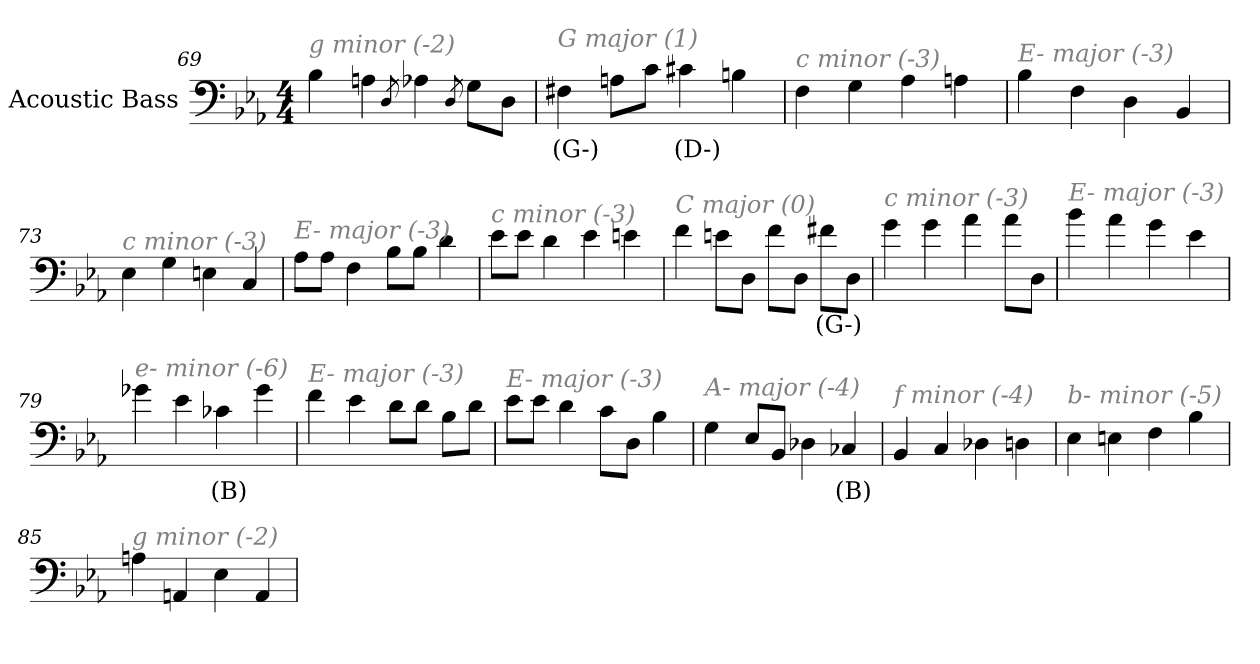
**kern	**text
*part1	*part1
*staff1	*staff1
*I"Acoustic Bass	*
*clefF4	*
*ITrd7c12	*
*k[b-e-a-]	*
*E-:	*
*M4/4	*
=69	=69
!LO:TX:i:color=#808080:t=g minor (-2)	!
4BB-	.
4AAn	.
8qDD	.
4AA-X	.
8qDD	.
8GGL	.
8DDJ	.
=70	=70
!LO:TX:i:color=#808080:t=G major (1)	!
4FF#Xi	(G-)
8AAnL	.
8CJ	.
4C#Xi	(D-)
4BBn	.
=71	=71
!LO:TX:i:color=#808080:t=c minor (-3)	!
4FF	.
4GG	.
4AA-	.
4AAn	.
=72	=72
!LO:TX:i:color=#808080:t=E- major (-3)	!
4BB-	.
4FF	.
4DD	.
4BBB-	.
=73	=73
!LO:TX:i:color=#808080:t=c minor (-3)	!
4EE-	.
4GG	.
4EEn	.
4CC	.
=74	=74
!LO:TX:i:color=#808080:t=E- major (-3)	!
8AA-L	.
8AA-J	.
4FF	.
8BB-L	.
8BB-J	.
4D	.
=75	=75
!LO:TX:i:color=#808080:t=c minor (-3)	!
8E-L	.
8E-J	.
4D	.
4E-	.
4En	.
=76	=76
!LO:TX:i:color=#808080:t=C major (0)	!
4F	.
8EnL	.
8DDJ	.
8FL	.
8DDJ	.
8F#XiL	(G-)
8DDJ	.
=77	=77
!LO:TX:i:color=#808080:t=c minor (-3)	!
4G	.
4G	.
4A-	.
8A-L	.
8DDJ	.
=78	=78
!LO:TX:i:color=#808080:t=E- major (-3)	!
4B-	.
4A-	.
4G	.
4E-	.
=79	=79
!LO:TX:i:color=#808080:t=e- minor (-6)	!
4G-X	.
4E-	.
4C-Xi	(B)
4G-	.
=80	=80
!LO:TX:i:color=#808080:t=E- major (-3)	!
4F	.
4E-	.
8DL	.
8DJ	.
8BB-L	.
8DJ	.
=81	=81
!LO:TX:i:color=#808080:t=E- major (-3)	!
8E-L	.
8E-J	.
4D	.
8CL	.
8DDJ	.
4BB-	.
=82	=82
!LO:TX:i:color=#808080:t=A- major (-4)	!
4GG	.
8EE-L	.
8BBB-J	.
4DD-X	.
4CC-Xj	(B)
=83	=83
!LO:TX:i:color=#808080:t=f minor (-4)	!
4BBB-	.
4CC	.
4DD-X	.
4DDn	.
=84	=84
!LO:TX:i:color=#808080:t=b- minor (-5)	!
4EE-	.
4EEn	.
4FF	.
4BB-	.
=85	=85
!LO:TX:i:color=#808080:t=g minor (-2)	!
4AAn	.
4AAAn	.
4EE-	.
4AAA	.
=	=
*-	*-
